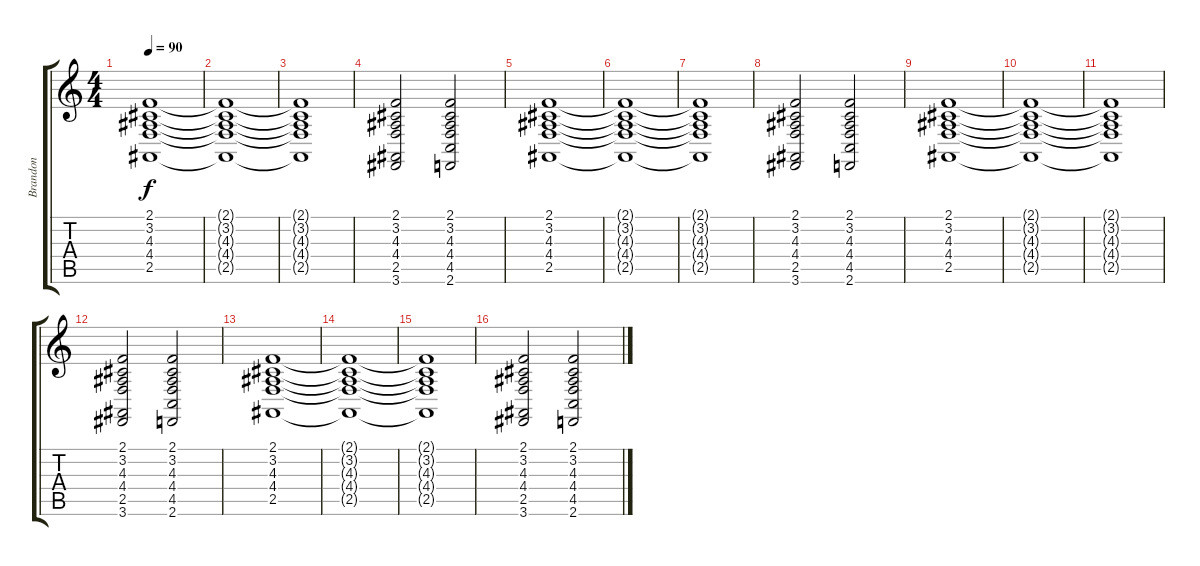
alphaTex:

\track ("Brandon" "Brandon") {instrument pad8sweep}
\staff {score tabs}
\tuning (Eb4 Bb3 Gb3 Db3 Ab2 Eb2) {hide}
\ts (4 4)
\tempo 90
\clef g2
\ks c
(2.1 3.2 4.3 4.4 2.5).1{dy f} |
(2.1{t} 3.2{t} 4.3{t} 4.4{t} 2.5{t}).1 |
(2.1{t} 3.2{t} 4.3{t} 4.4{t} 2.5{t}).1 |
(2.1 3.2 4.3 4.4 2.5 3.6).2 (2.1 3.2 4.3 4.4 4.5 2.6).2 |
(2.1 3.2 4.3 4.4 2.5).1 |
(2.1{t} 3.2{t} 4.3{t} 4.4{t} 2.5{t}).1 |
(2.1{t} 3.2{t} 4.3{t} 4.4{t} 2.5{t}).1 |
(2.1 3.2 4.3 4.4 2.5 3.6).2 (2.1 3.2 4.3 4.4 4.5 2.6).2 |
(2.1 3.2 4.3 4.4 2.5).1 |
(2.1{t} 3.2{t} 4.3{t} 4.4{t} 2.5{t}).1 |
(2.1{t} 3.2{t} 4.3{t} 4.4{t} 2.5{t}).1 |
(2.1 3.2 4.3 4.4 2.5 3.6).2 (2.1 3.2 4.3 4.4 4.5 2.6).2 |
(2.1 3.2 4.3 4.4 2.5).1 |
(2.1{t} 3.2{t} 4.3{t} 4.4{t} 2.5{t}).1 |
(2.1{t} 3.2{t} 4.3{t} 4.4{t} 2.5{t}).1 |
(2.1 3.2 4.3 4.4 2.5 3.6).2 (2.1 3.2 4.3 4.4 4.5 2.6).2
